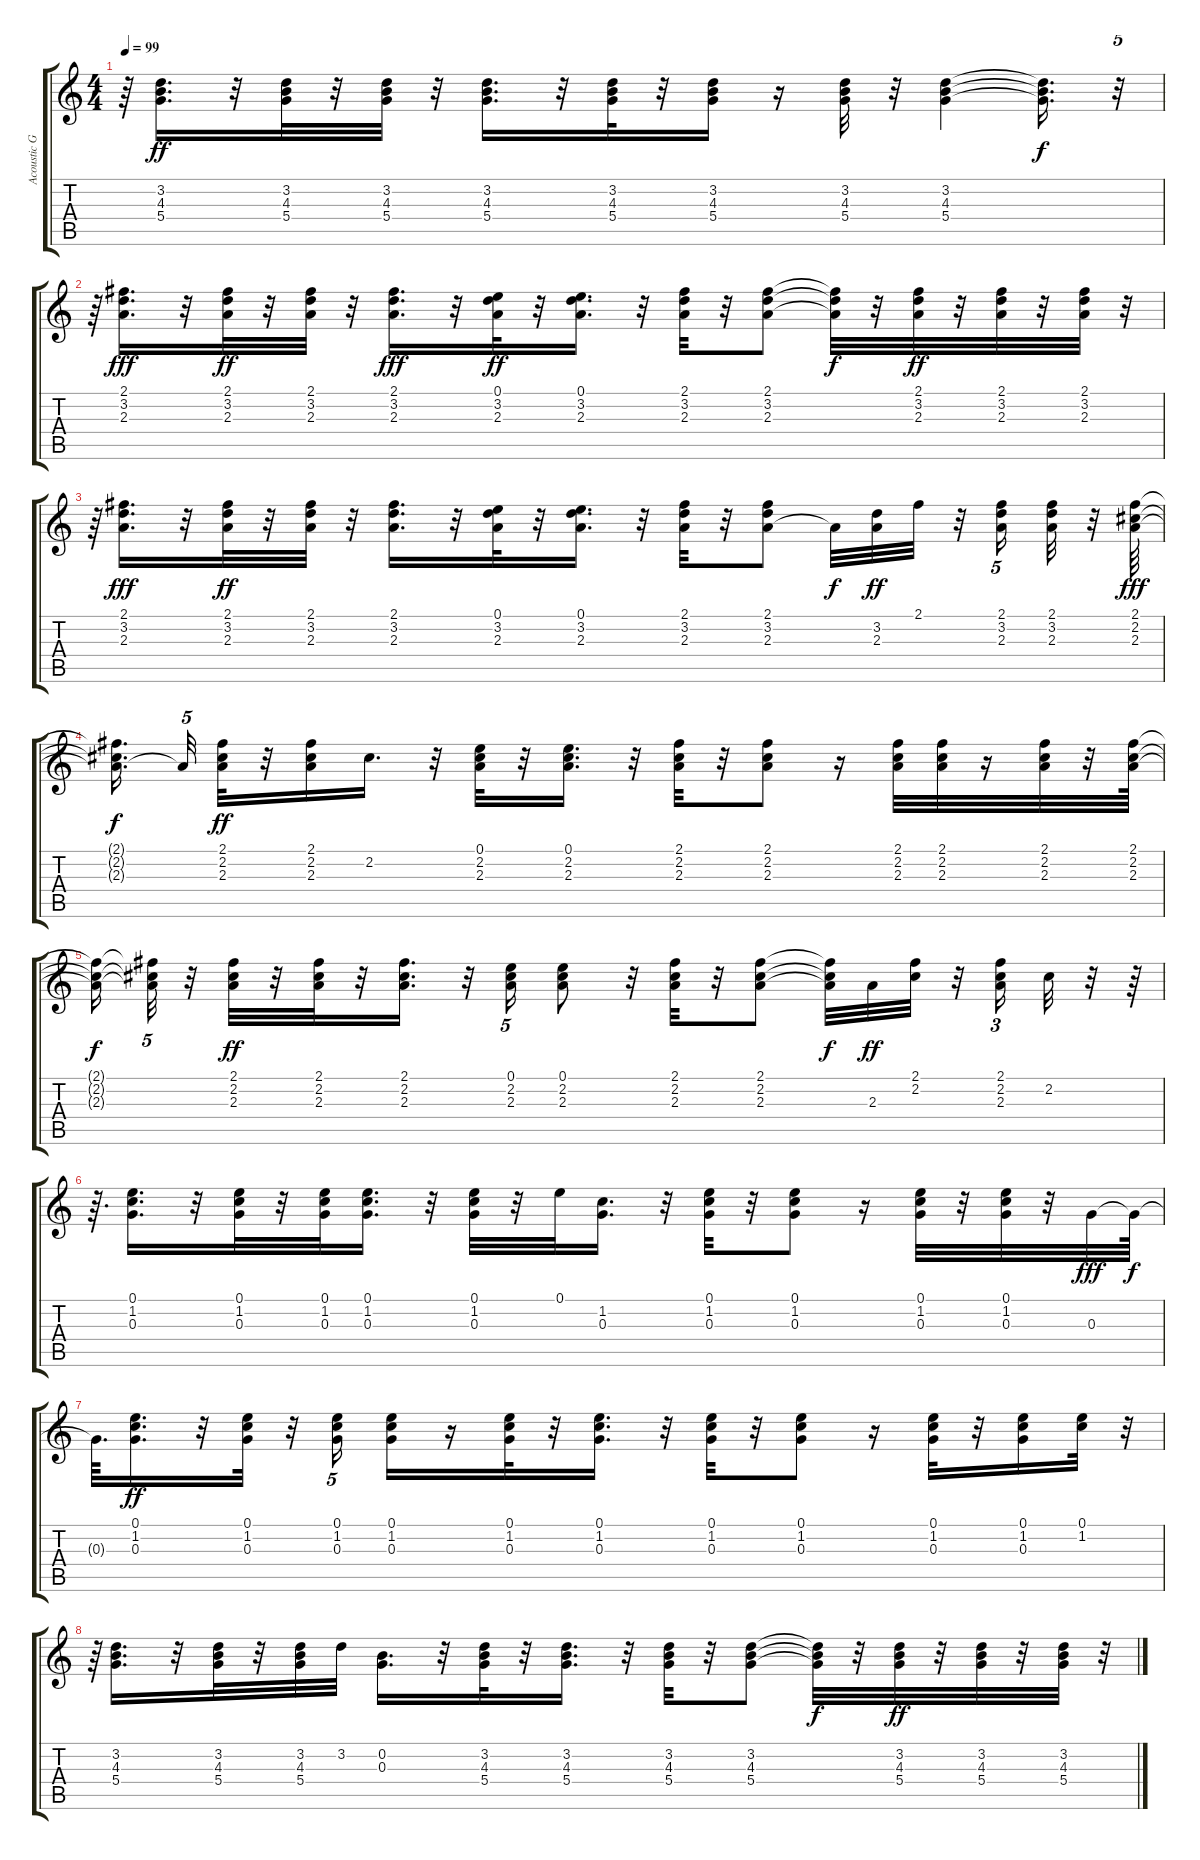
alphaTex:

\track ("Acoustic Guitar" "Acoustic G") {instrument acousticguitarsteel}
\staff {score tabs}
\tuning (E4 B3 G3 D3 A2 E2) {hide}
\ts (4 4)
\tempo 99
\clef g2
\ks c
r.64{dy ff} (3.2 4.3 5.4).16{d} r.32 (3.2 4.3 5.4).32 r.32 (3.2 4.3 5.4).32 r.32 (3.2 4.3 5.4).16{d} r.32 (3.2 4.3 5.4).32 r.32 (3.2 4.3 5.4).16 r.16 (3.2 4.3 5.4).32 r.32 (3.2 4.3 5.4).4 (3.2{t} 4.3{t} 5.4{t}).16{d dy f} r.32{tu (5 4)} |
r.64 (2.1 3.2 2.3).16{d dy fff} r.32 (2.1 3.2 2.3).32{dy ff} r.32 (2.1 3.2 2.3).32 r.32 (2.1 3.2 2.3).16{d dy fff} r.32 (0.1 3.2 2.3).32{dy ff} r.32 (0.1 3.2 2.3).16{d} r.32 (2.1 3.2 2.3).32 r.32 (2.1 3.2 2.3).8 (2.1{t} 3.2{t} 2.3{t}).32{dy f} r.32 (2.1 3.2 2.3).32{dy ff} r.32 (2.1 3.2 2.3).32 r.32 (2.1 3.2 2.3).32 r.32{tu (5 4)} |
r.64 (2.1 3.2 2.3).16{d dy fff} r.32 (2.1 3.2 2.3).32{dy ff} r.32 (2.1 3.2 2.3).32 r.32 (2.1 3.2 2.3).16{d} r.32 (0.1 3.2 2.3).32 r.32 (0.1 3.2 2.3).16{d} r.32 (2.1 3.2 2.3).32 r.32 (2.1 3.2 2.3).8 2.3{t}.32{dy f} (3.2 2.3).32{dy ff} 2.1.32 r.32 (2.1 3.2 2.3).16{tu (5 4)} (2.1 3.2 2.3).32 r.32 (2.1 2.2 2.3).64{dy fff} |
(2.1{t} 2.2{t} 2.3{t}).16{d dy f beam splitsecondary} 2.3{t}.32{tu (5 4)} (2.1 2.2 2.3).32{dy ff} r.32 (2.1 2.2 2.3).16 2.2.16{d} r.32 (0.1 2.2 2.3).32 r.32 (0.1 2.2 2.3).16{d} r.32 (2.1 2.2 2.3).32 r.32 (2.1 2.2 2.3).8 r.16 (2.1 2.2 2.3).32 (2.1 2.2 2.3).32 r.16 (2.1 2.2 2.3).32 r.32 (2.1 2.2 2.3).64 |
(2.1{t} 2.2{t} 2.3{t}).16{dy f} (2.1{t} 2.2{t} 2.3{t}).32{tu (5 4)} r.32 (2.1 2.2 2.3).32{dy ff} r.32 (2.1 2.2 2.3).32 r.32 (2.1 2.2 2.3).16{d} r.32 (0.1 2.2 2.3).16{tu (5 4)} (0.1 2.2 2.3).8 r.32 (2.1 2.2 2.3).32 r.32 (2.1 2.2 2.3).8 (2.1{t} 2.2{t} 2.3{t}).32{dy f} 2.3.32{dy ff} (2.1 2.2).32 r.32 (2.1 2.2 2.3).16{tu (3 2)} 2.2.32 r.32 r.64 |
r.64{d} (0.1 1.2 0.3).16{d} r.32 (0.1 1.2 0.3).32 r.32 (0.1 1.2 0.3).32 (0.1 1.2 0.3).16{d} r.32 (0.1 1.2 0.3).32 r.32 0.1.32 (1.2 0.3).16{d} r.32 (0.1 1.2 0.3).32 r.32 (0.1 1.2 0.3).8 r.16 (0.1 1.2 0.3).32 r.32 (0.1 1.2 0.3).32 r.32 0.3.32{dy fff} 0.3{t}.64{dy f} |
0.3{t}.64{d} (0.1 1.2 0.3).16{d dy ff} r.32 (0.1 1.2 0.3).32 r.32 (0.1 1.2 0.3).16{tu (5 4)} (0.1 1.2 0.3).16 r.16 (0.1 1.2 0.3).32 r.32 (0.1 1.2 0.3).16{d} r.32 (0.1 1.2 0.3).32 r.32 (0.1 1.2 0.3).8 r.16 (0.1 1.2 0.3).32 r.32 (0.1 1.2 0.3).16 (0.1 1.2).32 r.32{tu (3 2)} |
r.64{tu (3 2)} (3.2 4.3 5.4).16{d} r.32 (3.2 4.3 5.4).32 r.32 (3.2 4.3 5.4).32 3.2.32 (0.2 0.3).16{d} r.32 (3.2 4.3 5.4).32 r.32 (3.2 4.3 5.4).16{d} r.32 (3.2 4.3 5.4).32 r.32 (3.2 4.3 5.4).8 (3.2{t} 4.3{t} 5.4{t}).32{dy f} r.32 (3.2 4.3 5.4).32{dy ff} r.32 (3.2 4.3 5.4).32 r.32 (3.2 4.3 5.4).32 r.32{tu (3 2)}
